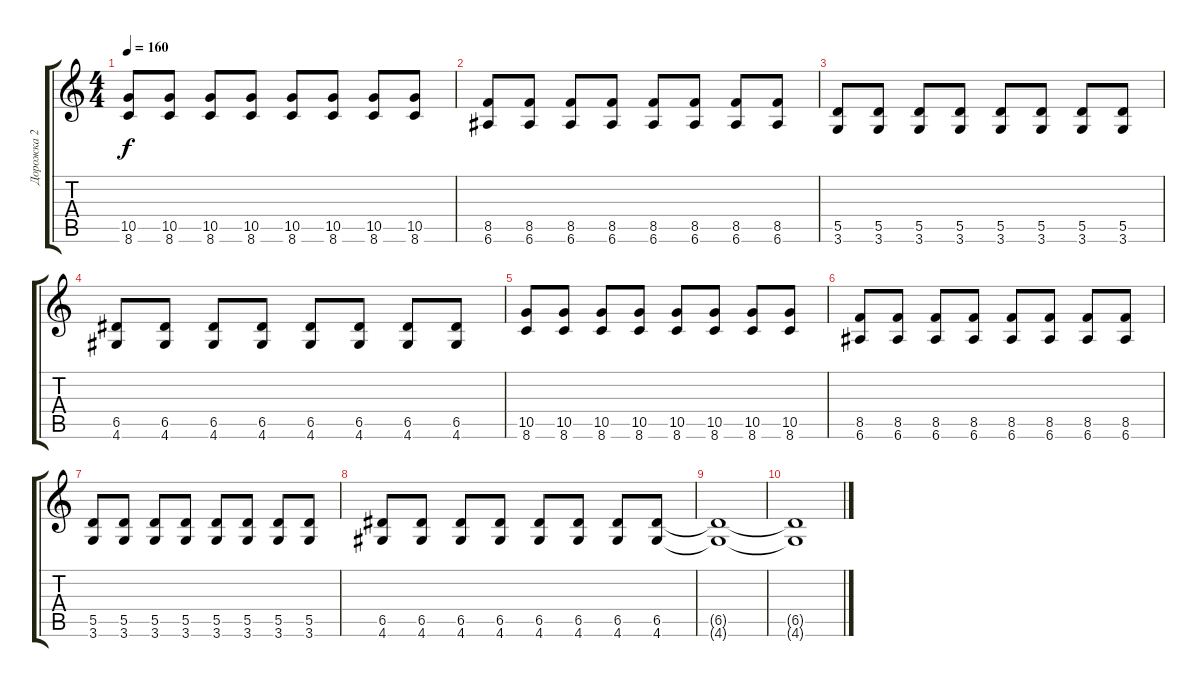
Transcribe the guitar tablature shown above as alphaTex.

\track ("Дорожка 2" "Дорожка 2") {instrument electricguitarjazz}
\staff {score tabs}
\tuning (E4 B3 G3 D3 A2 E2) {hide}
\ts (4 4)
\tempo 160
\clef g2
\ks c
(10.5 8.6).8{dy f} (10.5 8.6).8 (10.5 8.6).8 (10.5 8.6).8 (10.5 8.6).8 (10.5 8.6).8 (10.5 8.6).8 (10.5 8.6).8 |
(8.5 6.6).8 (8.5 6.6).8 (8.5 6.6).8 (8.5 6.6).8 (8.5 6.6).8 (8.5 6.6).8 (8.5 6.6).8 (8.5 6.6).8 |
(5.5 3.6).8 (5.5 3.6).8 (5.5 3.6).8 (5.5 3.6).8 (5.5 3.6).8 (5.5 3.6).8 (5.5 3.6).8 (5.5 3.6).8 |
(6.5 4.6).8 (6.5 4.6).8 (6.5 4.6).8 (6.5 4.6).8 (6.5 4.6).8 (6.5 4.6).8 (6.5 4.6).8 (6.5 4.6).8 |
(10.5 8.6).8 (10.5 8.6).8 (10.5 8.6).8 (10.5 8.6).8 (10.5 8.6).8 (10.5 8.6).8 (10.5 8.6).8 (10.5 8.6).8 |
(8.5 6.6).8 (8.5 6.6).8 (8.5 6.6).8 (8.5 6.6).8 (8.5 6.6).8 (8.5 6.6).8 (8.5 6.6).8 (8.5 6.6).8 |
(5.5 3.6).8 (5.5 3.6).8 (5.5 3.6).8 (5.5 3.6).8 (5.5 3.6).8 (5.5 3.6).8 (5.5 3.6).8 (5.5 3.6).8 |
(6.5 4.6).8 (6.5 4.6).8 (6.5 4.6).8 (6.5 4.6).8 (6.5 4.6).8 (6.5 4.6).8 (6.5 4.6).8 (6.5 4.6).8 |
(6.5{t} 4.6{t}).1 |
(6.5{t} 4.6{t}).1
